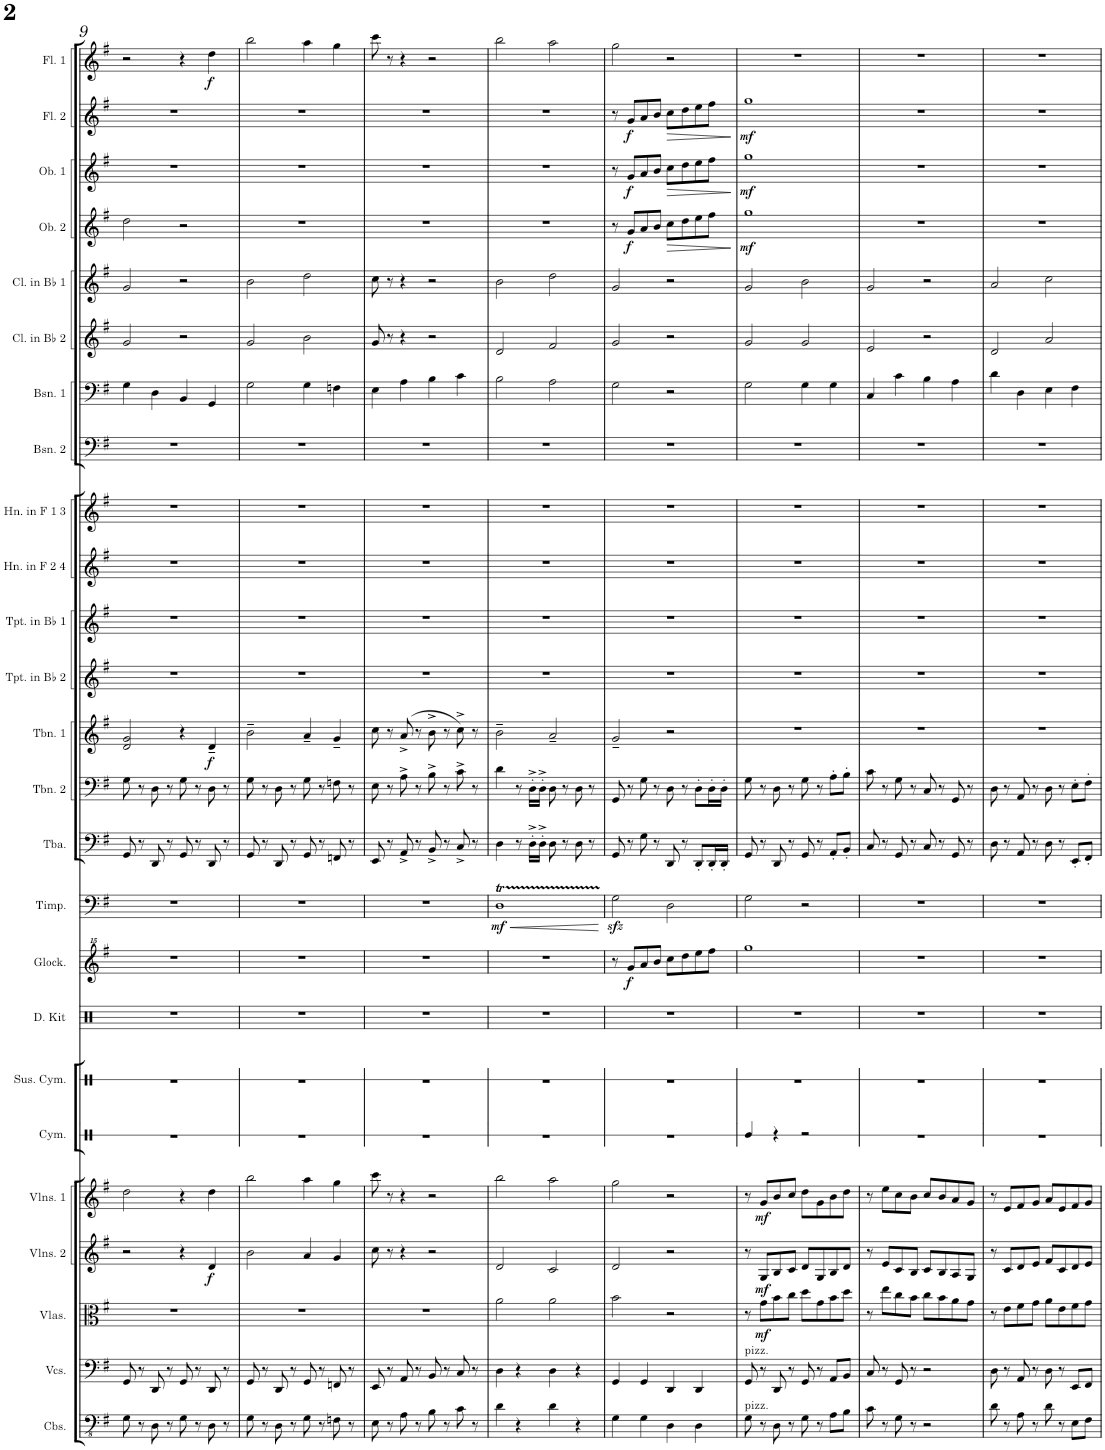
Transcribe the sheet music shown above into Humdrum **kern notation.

**kern	**kern	**kern	**dynam	**kern	**dynam	**kern	**dynam	**kern	**kern	**kern	**kern	**dynam	**kern	**dynam	**kern	**kern	**kern	**dynam	**kern	**kern	**kern	**kern	**kern	**kern	**kern	**kern	**kern	**dynam	**kern	**dynam	**kern	**dynam	**kern	**dynam
*part25	*part24	*part23	*part23	*part22	*part22	*part21	*part21	*part20	*part19	*part18	*part17	*part17	*part16	*part16	*part15	*part14	*part13	*part13	*part12	*part11	*part10	*part9	*part8	*part7	*part6	*part5	*part4	*part4	*part3	*part3	*part2	*part2	*part1	*part1
*staff25	*staff24	*staff23	*staff23	*staff22	*staff22	*staff21	*staff21	*staff20	*staff19	*staff18	*staff17	*staff17	*staff16	*staff16	*staff15	*staff14	*staff13	*staff13	*staff12	*staff11	*staff10	*staff9	*staff8	*staff7	*staff6	*staff5	*staff4	*staff4	*staff3	*staff3	*staff2	*staff2	*staff1	*staff1
*I"Contrabasses	*I"Violoncellos	*I"Violas	*	*I"Violins 2	*	*I"Violins 1	*	*I"Cymbals	*I"Suspended Cymbal	*I"Drum Kit	*I"Glockenspiel	*	*I"Timpani	*	*I"Tuba	*I"Trombone 2	*I"Trombone 1	*	*I"Trumpet in Bb 2	*I"Trumpet in Bb 1	*I"Horn in F 2 &amp; 4	*I"Horn in F 1 &amp; 3	*I"Bassoon 2	*I"Bassoon 1	*I"Clarinet in Bb 2	*I"Clarinet in Bb 1	*I"Oboe 2	*	*I"Oboe 1	*	*I"Flute 2	*	*I"Flute 1	*
*I'Cbs.	*I'Vcs.	*I'Vlas.	*	*I'Vlns. 2	*	*I'Vlns. 1	*	*I'Cym.	*I'Sus. Cym.	*I'D. Kit	*I'Glock.	*	*I'Timp.	*	*I'Tba.	*I'Tbn. 2	*I'Tbn. 1	*	*I'Tpt. in Bb 2	*I'Tpt. in Bb 1	*I'Hn. in F 2 4	*I'Hn. in F 1 3	*I'Bsn. 2	*I'Bsn. 1	*I'Cl. in Bb 2	*I'Cl. in Bb 1	*I'Ob. 2	*	*I'Ob. 1	*	*I'Fl. 2	*	*I'Fl. 1	*
!!LO:PB:g=z
*clefFv4	*clefF4	*clefC3	*	*clefG2	*	*clefG2	*	*clefX	*clefX	*clefX	*clefG^^2	*	*clefF4	*	*clefF4	*clefF4	*clefG2	*	*clefG2	*clefG2	*clefG2	*clefG2	*clefF4	*clefF4	*clefG2	*clefG2	*clefG2	*	*clefG2	*	*clefG2	*	*clefG2	*
*	*	*	*	*	*	*	*	*	*	*	*	*	*	*	*	*	*	*	*Trd1c2	*Trd1c2	*Trd4c7	*Trd4c7	*	*	*Trd1c2	*Trd1c2	*	*	*	*	*	*	*	*
*k[f#]	*k[f#]	*k[f#]	*	*k[f#]	*	*k[f#]	*	*k[]	*k[]	*k[]	*k[f#]	*	*k[f#]	*	*k[f#]	*k[f#]	*k[f#]	*	*k[f#]	*k[f#]	*k[f#]	*k[f#]	*k[f#]	*k[f#]	*k[f#]	*k[f#]	*k[f#]	*	*k[f#]	*	*k[f#]	*	*k[f#]	*
*M4/4	*M4/4	*M4/4	*	*M4/4	*	*M4/4	*	*M4/4	*M4/4	*M4/4	*M4/4	*	*M4/4	*	*M4/4	*M4/4	*M4/4	*	*M4/4	*M4/4	*M4/4	*M4/4	*M4/4	*M4/4	*M4/4	*M4/4	*M4/4	*	*M4/4	*	*M4/4	*	*M4/4	*
=9	=9	=9	=9	=9	=9	=9	=9	=9	=9	=9	=9	=9	=9	=9	=9	=9	=9	=9	=9	=9	=9	=9	=9	=9	=9	=9	=9	=9	=9	=9	=9	=9	=9	=9
8GG\	8GG/	1r	.	2r	.	2dd\	.	1r	1r	1r	1r	.	1r	.	8GG/	8G\	2d/ 2g/	.	1r	1r	1r	1r	1r	4G\	2g/	2g/	2dd\	.	1r	.	1r	.	2r	.
8r	8r	.	.	.	.	.	.	.	.	.	.	.	.	.	8r	8r	.	.	.	.	.	.	.	.	.	.	.	.	.	.	.	.	.	.
8DD\	8DD/	.	.	.	.	.	.	.	.	.	.	.	.	.	8DD/	8D\	.	.	.	.	.	.	.	4D\	.	.	.	.	.	.	.	.	.	.
8r	8r	.	.	.	.	.	.	.	.	.	.	.	.	.	8r	8r	.	.	.	.	.	.	.	.	.	.	.	.	.	.	.	.	.	.
8GG\	8GG/	.	.	4r	.	4r	.	.	.	.	.	.	.	.	8GG/	8G\	4r	.	.	.	.	.	.	4BB/	2r	2r	2r	.	.	.	.	.	4r	.
8r	8r	.	.	.	.	.	.	.	.	.	.	.	.	.	8r	8r	.	.	.	.	.	.	.	.	.	.	.	.	.	.	.	.	.	.
!	!	!	!	!	!LO:DY:b	!	!	!	!	!	!	!	!	!	!	!	!	!LO:DY:b	!	!	!	!	!	!	!	!	!	!	!	!	!	!	!	!LO:DY:b
8DD\	8DD/	.	.	4d/	f	4dd\	.	.	.	.	.	.	.	.	8DD/	8D\	4d~/	f	.	.	.	.	.	4GG/	.	.	.	.	.	.	.	.	4dd\	f
8r	8r	.	.	.	.	.	.	.	.	.	.	.	.	.	8r	8r	.	.	.	.	.	.	.	.	.	.	.	.	.	.	.	.	.	.
=10	=10	=10	=10	=10	=10	=10	=10	=10	=10	=10	=10	=10	=10	=10	=10	=10	=10	=10	=10	=10	=10	=10	=10	=10	=10	=10	=10	=10	=10	=10	=10	=10	=10	=10
8GG\	8GG/	1r	.	2b\	.	2bb\	.	1r	1r	1r	1r	.	1r	.	8GG/	8G\	2b~\	.	1r	1r	1r	1r	1r	2G\	2g/	2b\	1r	.	1r	.	1r	.	2bb\	.
8r	8r	.	.	.	.	.	.	.	.	.	.	.	.	.	8r	8r	.	.	.	.	.	.	.	.	.	.	.	.	.	.	.	.	.	.
8DD\	8DD/	.	.	.	.	.	.	.	.	.	.	.	.	.	8DD/	8D\	.	.	.	.	.	.	.	.	.	.	.	.	.	.	.	.	.	.
8r	8r	.	.	.	.	.	.	.	.	.	.	.	.	.	8r	8r	.	.	.	.	.	.	.	.	.	.	.	.	.	.	.	.	.	.
8GG\	8GG/	.	.	4a/	.	4aa\	.	.	.	.	.	.	.	.	8GG/	8G\	4a~/	.	.	.	.	.	.	4G\	2b\	2dd\	.	.	.	.	.	.	4aa\	.
8r	8r	.	.	.	.	.	.	.	.	.	.	.	.	.	8r	8r	.	.	.	.	.	.	.	.	.	.	.	.	.	.	.	.	.	.
8FFn\	8FFn/	.	.	4g/	.	4gg\	.	.	.	.	.	.	.	.	8FFn/	8Fn\	4g~/	.	.	.	.	.	.	4Fn\	.	.	.	.	.	.	.	.	4gg\	.
8r	8r	.	.	.	.	.	.	.	.	.	.	.	.	.	8r	8r	.	.	.	.	.	.	.	.	.	.	.	.	.	.	.	.	.	.
=11	=11	=11	=11	=11	=11	=11	=11	=11	=11	=11	=11	=11	=11	=11	=11	=11	=11	=11	=11	=11	=11	=11	=11	=11	=11	=11	=11	=11	=11	=11	=11	=11	=11	=11
8EE\	8EE/	1r	.	8cc\	.	8ccc\	.	1r	1r	1r	1r	.	1r	.	8EE/	8E\	8cc\	.	1r	1r	1r	1r	1r	4E\	8g/	8cc\	1r	.	1r	.	1r	.	8ccc\	.
8r	8r	.	.	8r	.	8r	.	.	.	.	.	.	.	.	8r	8r	8r	.	.	.	.	.	.	.	8r	8r	.	.	.	.	.	.	8r	.
8AA\	8AA/	.	.	4r	.	4r	.	.	.	.	.	.	.	.	8AA^/	8A^\	(8a^/	.	.	.	.	.	.	4A\	4r	4r	.	.	.	.	.	.	4r	.
8r	8r	.	.	.	.	.	.	.	.	.	.	.	.	.	8r	8r	8r	.	.	.	.	.	.	.	.	.	.	.	.	.	.	.	.	.
8BB\	8BB/	.	.	2r	.	2r	.	.	.	.	.	.	.	.	8BB^/	8B^\	8b^\	.	.	.	.	.	.	4B\	2r	2r	.	.	.	.	.	.	2r	.
8r	8r	.	.	.	.	.	.	.	.	.	.	.	.	.	8r	8r	8r	.	.	.	.	.	.	.	.	.	.	.	.	.	.	.	.	.
8C\	8C/	.	.	.	.	.	.	.	.	.	.	.	.	.	8C^/	8c^\	8cc^\)	.	.	.	.	.	.	4c\	.	.	.	.	.	.	.	.	.	.
8r	8r	.	.	.	.	.	.	.	.	.	.	.	.	.	8r	8r	8r	.	.	.	.	.	.	.	.	.	.	.	.	.	.	.	.	.
=12	=12	=12	=12	=12	=12	=12	=12	=12	=12	=12	=12	=12	=12	=12	=12	=12	=12	=12	=12	=12	=12	=12	=12	=12	=12	=12	=12	=12	=12	=12	=12	=12	=12	=12
!	!	!	!	!	!	!	!	!	!	!	!	!	!	!LO:HP:b	!	!	!	!	!	!	!	!	!	!	!	!	!	!	!	!	!	!	!	!
!	!	!	!	!	!	!	!	!	!	!	!	!	!	!LO:DY:n=1:b	!	!	!	!	!	!	!	!	!	!	!	!	!	!	!	!	!	!	!	!
4D\	4D\	2a\	.	2d/	.	2bb\	.	1r	1r	1r	1r	.	1DT	< mf	4D\	4d\	2b~\	.	1r	1r	1r	1r	1r	2B\	2d/	2b\	1r	.	1r	.	1r	.	2bb\	.
4r	4r	.	.	.	.	.	.	.	.	.	.	.	.	.	8r	8r	.	.	.	.	.	.	.	.	.	.	.	.	.	.	.	.	.	.
.	.	.	.	.	.	.	.	.	.	.	.	.	.	.	16D'^\LL	16D'^\LL	.	.	.	.	.	.	.	.	.	.	.	.	.	.	.	.	.	.
.	.	.	.	.	.	.	.	.	.	.	.	.	.	.	16D'^\JJ	16D'^\JJ	.	.	.	.	.	.	.	.	.	.	.	.	.	.	.	.	.	.
4D\	4D\	2a\	.	2c/	.	2aa\	.	.	.	.	.	.	.	.	8D\	8D\	2a~/	.	.	.	.	.	.	2A\	2f#/	2dd\	.	.	.	.	.	.	2aa\	.
.	.	.	.	.	.	.	.	.	.	.	.	.	.	.	8r	8r	.	.	.	.	.	.	.	.	.	.	.	.	.	.	.	.	.	.
4r	4r	.	.	.	.	.	.	.	.	.	.	.	.	.	8D\	8D\	.	.	.	.	.	.	.	.	.	.	.	.	.	.	.	.	.	.
.	.	.	.	.	.	.	.	.	.	.	.	.	.	.	8r	8r	.	.	.	.	.	.	.	.	.	.	.	.	.	.	.	.	.	.
.	.	.	.	.	.	.	.	.	.	.	.	.	.	[	.	.	.	.	.	.	.	.	.	.	.	.	.	.	.	.	.	.	.	.
=13	=13	=13	=13	=13	=13	=13	=13	=13	=13	=13	=13	=13	=13	=13	=13	=13	=13	=13	=13	=13	=13	=13	=13	=13	=13	=13	=13	=13	=13	=13	=13	=13	=13	=13
4GG\	4GG/	2b\	.	2d/	.	2gg\	.	1r	1r	1r	8r	.	2Gzz<\	.	8GG/	8GG/	2g~/	.	1r	1r	1r	1r	1r	2G\	2g/	2g/	8r	.	8r	.	8r	.	2gg\	.
!	!	!	!	!	!	!	!	!	!	!	!	!LO:DY:b	!	!	!	!	!	!	!	!	!	!	!	!	!	!	!	!LO:DY:b	!	!LO:DY:b	!	!LO:DY:b	!	!
.	.	.	.	.	.	.	.	.	.	.	8ggg/L	f	.	.	8r	8r	.	.	.	.	.	.	.	.	.	.	8g/L	f	8g/L	f	8g/L	f	.	.
4GG\	4GG/	.	.	.	.	.	.	.	.	.	8aaa/	.	.	.	8G\	8G\	.	.	.	.	.	.	.	.	.	.	8a/	.	8a/	.	8a/	.	.	.
.	.	.	.	.	.	.	.	.	.	.	8bbb/J	.	.	.	8r	8r	.	.	.	.	.	.	.	.	.	.	8b/J	.	8b/J	.	8b/J	.	.	.
!	!	!	!	!	!	!	!	!	!	!	!	!	!	!	!	!	!	!	!	!	!	!	!	!	!	!	!	!LO:HP:b	!	!LO:HP:b	!	!LO:HP:b	!	!
4DD\	4DD/	2r	.	2r	.	2r	.	.	.	.	8cccc\L	.	2D\	.	8DD/	8D\	2r	.	.	.	.	.	.	2r	2r	2r	8cc\L	>	8cc\L	>	8cc\L	>	2r	.
.	.	.	.	.	.	.	.	.	.	.	8dddd\	.	.	.	8r	8r	.	.	.	.	.	.	.	.	.	.	8dd\	.	8dd\	.	8dd\	.	.	.
4DD\	4DD/	.	.	.	.	.	.	.	.	.	8eeee\	.	.	.	8DD'/L	8D'\L	.	.	.	.	.	.	.	.	.	.	8ee\	.	8ee\	.	8ee\	.	.	.
.	.	.	.	.	.	.	.	.	.	.	8ffff#\J	.	.	.	16DD'/L	16D'\L	.	.	.	.	.	.	.	.	.	.	8ff#\J	.	8ff#\J	.	8ff#\J	.	.	.
.	.	.	.	.	.	.	.	.	.	.	.	.	.	.	16DD'/JJ	16D'\JJ	.	.	.	.	.	.	.	.	.	.	.	.	.	.	.	.	.	.
.	.	.	.	.	.	.	.	.	.	.	.	.	.	.	.	.	.	.	.	.	.	.	.	.	.	.	.	]	.	]	.	]	.	.
=14	=14	=14	=14	=14	=14	=14	=14	=14	=14	=14	=14	=14	=14	=14	=14	=14	=14	=14	=14	=14	=14	=14	=14	=14	=14	=14	=14	=14	=14	=14	=14	=14	=14	=14
!	!LO:TX:a:t=pizz.	!	!	!	!	!	!	!	!	!	!	!	!	!	!	!	!	!	!	!	!	!	!	!	!	!	!	!	!	!	!	!	!	!
!LO:TX:a:t=pizz.	!	!	!	!	!	!	!	!	!	!	!	!	!	!	!	!	!	!	!	!	!	!	!	!	!	!	!	!	!	!	!	!	!	!
!	!	!	!	!	!	!	!	!	!	!	!	!	!	!	!	!	!	!	!	!	!	!	!	!	!	!	!	!LO:DY:b	!	!LO:DY:b	!	!LO:DY:b	!	!
8GG\	8GG/	8r	.	8r	.	8r	.	4Re/	1r	1r	1gggg	.	2G\	.	8GG/	8G\	1r	.	1r	1r	1r	1r	1r	2G\	2g/	2g/	1gg	mf	1gg	mf	1gg	mf	1r	.
!	!	!	!LO:DY:b	!	!LO:DY:b	!	!LO:DY:b	!	!	!	!	!	!	!	!	!	!	!	!	!	!	!	!	!	!	!	!	!	!	!	!	!	!	!
8r	8r	8g\L	mf	8G/L	mf	8g/L	mf	.	.	.	.	.	.	.	8r	8r	.	.	.	.	.	.	.	.	.	.	.	.	.	.	.	.	.	.
8DD\	8DD/	8b\	.	8B/	.	8b/	.	4r	.	.	.	.	.	.	8DD/	8D\	.	.	.	.	.	.	.	.	.	.	.	.	.	.	.	.	.	.
8r	8r	8cc\J	.	8c/J	.	8cc/J	.	.	.	.	.	.	.	.	8r	8r	.	.	.	.	.	.	.	.	.	.	.	.	.	.	.	.	.	.
8GG\	8GG/	8dd\L	.	8d/L	.	8dd\L	.	2r	.	.	.	.	2r	.	8GG/	8G\	.	.	.	.	.	.	.	4G\	2g/	2b\	.	.	.	.	.	.	.	.
8r	8r	8g\	.	8G/	.	8g\	.	.	.	.	.	.	.	.	8r	8r	.	.	.	.	.	.	.	.	.	.	.	.	.	.	.	.	.	.
8AA\L	8AA/L	8b\	.	8B/	.	8b\	.	.	.	.	.	.	.	.	8AA'/L	8A'\L	.	.	.	.	.	.	.	4G\	.	.	.	.	.	.	.	.	.	.
8BB\J	8BB/J	8dd\J	.	8d/J	.	8dd\J	.	.	.	.	.	.	.	.	8BB'/J	8B'\J	.	.	.	.	.	.	.	.	.	.	.	.	.	.	.	.	.	.
=15	=15	=15	=15	=15	=15	=15	=15	=15	=15	=15	=15	=15	=15	=15	=15	=15	=15	=15	=15	=15	=15	=15	=15	=15	=15	=15	=15	=15	=15	=15	=15	=15	=15	=15
8C\	8C/	8r	.	8r	.	8r	.	1r	1r	1r	1r	.	1r	.	8C/	8c\	1r	.	1r	1r	1r	1r	1r	4C/	2e/	2g/	1r	.	1r	.	1r	.	1r	.
8r	8r	8ee\L	.	8e/L	.	8ee\L	.	.	.	.	.	.	.	.	8r	8r	.	.	.	.	.	.	.	.	.	.	.	.	.	.	.	.	.	.
8GG\	8GG/	8cc\	.	8c/	.	8cc\	.	.	.	.	.	.	.	.	8GG/	8G\	.	.	.	.	.	.	.	4c\	.	.	.	.	.	.	.	.	.	.
8r	8r	8b\J	.	8B/J	.	8b\J	.	.	.	.	.	.	.	.	8r	8r	.	.	.	.	.	.	.	.	.	.	.	.	.	.	.	.	.	.
2r	2r	8cc\L	.	8c/L	.	8cc/L	.	.	.	.	.	.	.	.	8C/	8C/	.	.	.	.	.	.	.	4B\	2r	2r	.	.	.	.	.	.	.	.
.	.	8b\	.	8B/	.	8b/	.	.	.	.	.	.	.	.	8r	8r	.	.	.	.	.	.	.	.	.	.	.	.	.	.	.	.	.	.
.	.	8a\	.	8A/	.	8a/	.	.	.	.	.	.	.	.	8GG/	8GG/	.	.	.	.	.	.	.	4A\	.	.	.	.	.	.	.	.	.	.
.	.	8g\J	.	8G/J	.	8g/J	.	.	.	.	.	.	.	.	8r	8r	.	.	.	.	.	.	.	.	.	.	.	.	.	.	.	.	.	.
=16	=16	=16	=16	=16	=16	=16	=16	=16	=16	=16	=16	=16	=16	=16	=16	=16	=16	=16	=16	=16	=16	=16	=16	=16	=16	=16	=16	=16	=16	=16	=16	=16	=16	=16
8D\	8D\	8r	.	8r	.	8r	.	1r	1r	1r	1r	.	1r	.	8D\	8D\	1r	.	1r	1r	1r	1r	1r	4d\	2d/	2a/	1r	.	1r	.	1r	.	1r	.
8r	8r	8e\L	.	8c/L	.	8e/L	.	.	.	.	.	.	.	.	8r	8r	.	.	.	.	.	.	.	.	.	.	.	.	.	.	.	.	.	.
8AA\	8AA/	8f#\	.	8d/	.	8f#/	.	.	.	.	.	.	.	.	8AA/	8AA/	.	.	.	.	.	.	.	4D\	.	.	.	.	.	.	.	.	.	.
8r	8r	8g\J	.	8e/J	.	8g/J	.	.	.	.	.	.	.	.	8r	8r	.	.	.	.	.	.	.	.	.	.	.	.	.	.	.	.	.	.
8D\	8D\	8a\L	.	8f#/L	.	8a/L	.	.	.	.	.	.	.	.	8D\	8D\	.	.	.	.	.	.	.	4E\	2a/	2cc\	.	.	.	.	.	.	.	.
8r	8r	8e\	.	8c/	.	8e/	.	.	.	.	.	.	.	.	8r	8r	.	.	.	.	.	.	.	.	.	.	.	.	.	.	.	.	.	.
8EE\L	8EE/L	8f#\	.	8d/	.	8f#/	.	.	.	.	.	.	.	.	8EE'/L	8E'\L	.	.	.	.	.	.	.	4F#\	.	.	.	.	.	.	.	.	.	.
8FF#\J	8FF#/J	8g\J	.	8e/J	.	8g/J	.	.	.	.	.	.	.	.	8FF#'/J	8F#'\J	.	.	.	.	.	.	.	.	.	.	.	.	.	.	.	.	.	.
=	=	=	=	=	=	=	=	=	=	=	=	=	=	=	=	=	=	=	=	=	=	=	=	=	=	=	=	=	=	=	=	=	=	=
*-	*-	*-	*-	*-	*-	*-	*-	*-	*-	*-	*-	*-	*-	*-	*-	*-	*-	*-	*-	*-	*-	*-	*-	*-	*-	*-	*-	*-	*-	*-	*-	*-	*-	*-
